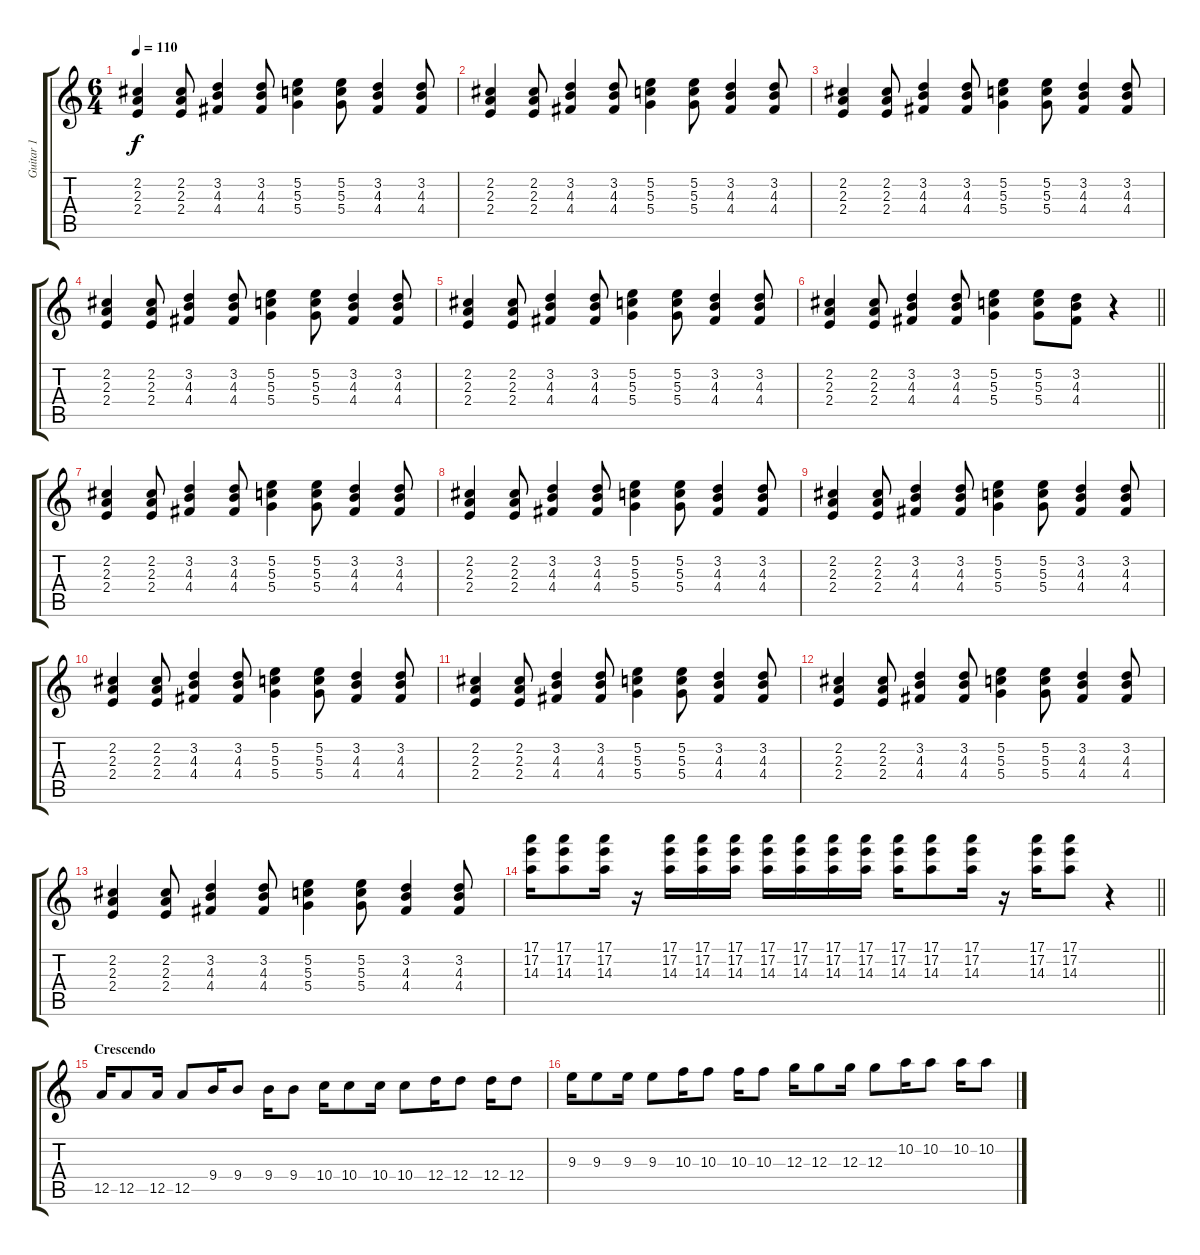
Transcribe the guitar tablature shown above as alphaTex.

\track ("Guitar 1" "Guitar 1") {instrument overdrivenguitar}
\staff {score tabs}
\tuning (E4 B3 G3 D3 A2 E2) {hide}
\ts (6 4)
\tempo 110
\clef g2
\ks c
(2.2 2.3 2.4).4{dy f} (2.2 2.3 2.4).8 (3.2 4.3 4.4).4 (3.2 4.3 4.4).8 (5.2 5.3 5.4).4 (5.2 5.3 5.4).8 (3.2 4.3 4.4).4 (3.2 4.3 4.4).8 |
(2.2 2.3 2.4).4 (2.2 2.3 2.4).8 (3.2 4.3 4.4).4 (3.2 4.3 4.4).8 (5.2 5.3 5.4).4 (5.2 5.3 5.4).8 (3.2 4.3 4.4).4 (3.2 4.3 4.4).8 |
(2.2 2.3 2.4).4 (2.2 2.3 2.4).8 (3.2 4.3 4.4).4 (3.2 4.3 4.4).8 (5.2 5.3 5.4).4 (5.2 5.3 5.4).8 (3.2 4.3 4.4).4 (3.2 4.3 4.4).8 |
(2.2 2.3 2.4).4 (2.2 2.3 2.4).8 (3.2 4.3 4.4).4 (3.2 4.3 4.4).8 (5.2 5.3 5.4).4 (5.2 5.3 5.4).8 (3.2 4.3 4.4).4 (3.2 4.3 4.4).8 |
(2.2 2.3 2.4).4 (2.2 2.3 2.4).8 (3.2 4.3 4.4).4 (3.2 4.3 4.4).8 (5.2 5.3 5.4).4 (5.2 5.3 5.4).8 (3.2 4.3 4.4).4 (3.2 4.3 4.4).8 |
\barLineRight lightlight
(2.2 2.3 2.4).4 (2.2 2.3 2.4).8 (3.2 4.3 4.4).4 (3.2 4.3 4.4).8 (5.2 5.3 5.4).4 (5.2 5.3 5.4).8 (3.2 4.3 4.4).8 r.4 |
(2.2 2.3 2.4).4 (2.2 2.3 2.4).8 (3.2 4.3 4.4).4 (3.2 4.3 4.4).8 (5.2 5.3 5.4).4 (5.2 5.3 5.4).8 (3.2 4.3 4.4).4 (3.2 4.3 4.4).8 |
(2.2 2.3 2.4).4 (2.2 2.3 2.4).8 (3.2 4.3 4.4).4 (3.2 4.3 4.4).8 (5.2 5.3 5.4).4 (5.2 5.3 5.4).8 (3.2 4.3 4.4).4 (3.2 4.3 4.4).8 |
(2.2 2.3 2.4).4 (2.2 2.3 2.4).8 (3.2 4.3 4.4).4 (3.2 4.3 4.4).8 (5.2 5.3 5.4).4 (5.2 5.3 5.4).8 (3.2 4.3 4.4).4 (3.2 4.3 4.4).8 |
(2.2 2.3 2.4).4 (2.2 2.3 2.4).8 (3.2 4.3 4.4).4 (3.2 4.3 4.4).8 (5.2 5.3 5.4).4 (5.2 5.3 5.4).8 (3.2 4.3 4.4).4 (3.2 4.3 4.4).8 |
(2.2 2.3 2.4).4 (2.2 2.3 2.4).8 (3.2 4.3 4.4).4 (3.2 4.3 4.4).8 (5.2 5.3 5.4).4 (5.2 5.3 5.4).8 (3.2 4.3 4.4).4 (3.2 4.3 4.4).8 |
(2.2 2.3 2.4).4 (2.2 2.3 2.4).8 (3.2 4.3 4.4).4 (3.2 4.3 4.4).8 (5.2 5.3 5.4).4 (5.2 5.3 5.4).8 (3.2 4.3 4.4).4 (3.2 4.3 4.4).8 |
(2.2 2.3 2.4).4 (2.2 2.3 2.4).8 (3.2 4.3 4.4).4 (3.2 4.3 4.4).8 (5.2 5.3 5.4).4 (5.2 5.3 5.4).8 (3.2 4.3 4.4).4 (3.2 4.3 4.4).8 |
\barLineRight lightlight
(17.1 17.2 14.3).16 (17.1 17.2 14.3).8 (17.1 17.2 14.3).16 r.16 (17.1 17.2 14.3).16 (17.1 17.2 14.3).16 (17.1 17.2 14.3).16 (17.1 17.2 14.3).16 (17.1 17.2 14.3).16 (17.1 17.2 14.3).16 (17.1 17.2 14.3).16 (17.1 17.2 14.3).16 (17.1 17.2 14.3).8 (17.1 17.2 14.3).16 r.16 (17.1 17.2 14.3).16 (17.1 17.2 14.3).8 r.4 |
\section ("" "Crescendo")
12.5.16 12.5.8 12.5.16 12.5.8 9.4.16 9.4.8 9.4.16 9.4.8 10.4.16 10.4.8 10.4.16 10.4.8 12.4.16 12.4.8 12.4.16 12.4.8 |
9.3.16 9.3.8 9.3.16 9.3.8 10.3.16 10.3.8 10.3.16 10.3.8 12.3.16 12.3.8 12.3.16 12.3.8 10.2.16 10.2.8 10.2.16 10.2.8
